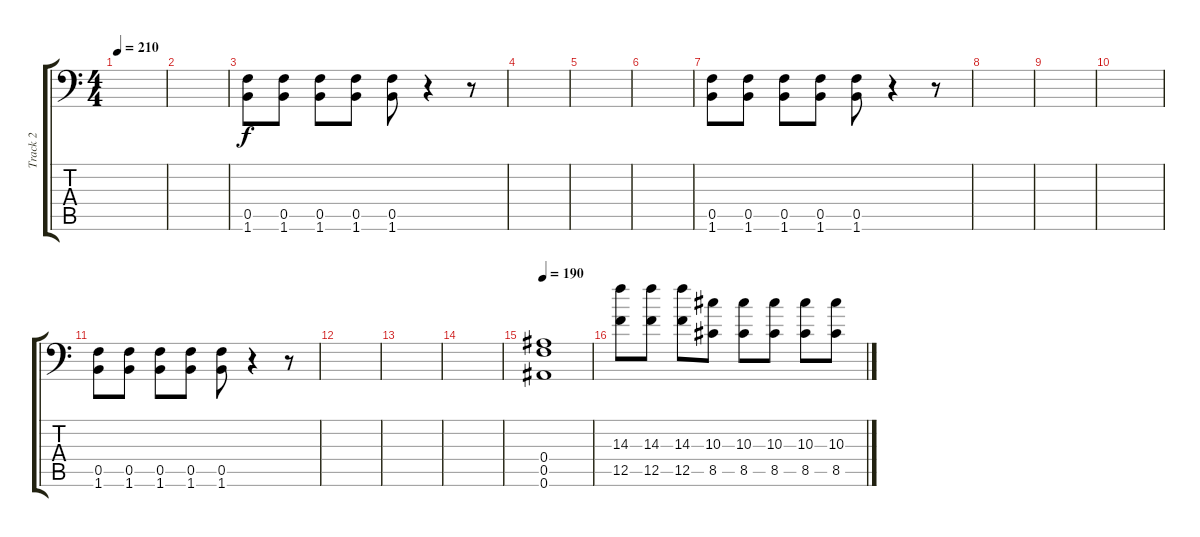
\track ("Track 2" "Track 2") {instrument distortionguitar}
\staff {score tabs}
\tuning (C4 G3 Eb3 Bb2 F2 Bb1) {hide}
\ts (4 4)
\tempo 210
\clef f4
\ks c
|
|
(0.5 1.6).8 (0.5 1.6).8 (0.5 1.6).8 (0.5 1.6).8 (0.5 1.6).8 r.4 r.8 |
|
|
|
(0.5 1.6).8 (0.5 1.6).8 (0.5 1.6).8 (0.5 1.6).8 (0.5 1.6).8 r.4 r.8 |
|
|
|
(0.5 1.6).8 (0.5 1.6).8 (0.5 1.6).8 (0.5 1.6).8 (0.5 1.6).8 r.4 r.8 |
|
|
|
\tempo 190
(0.4 0.5 0.6).1 |
(14.3 12.5).8 (14.3 12.5).8 (14.3 12.5).8 (10.3 8.5).8 (10.3 8.5).8 (10.3 8.5).8 (10.3 8.5).8 (10.3 8.5).8
